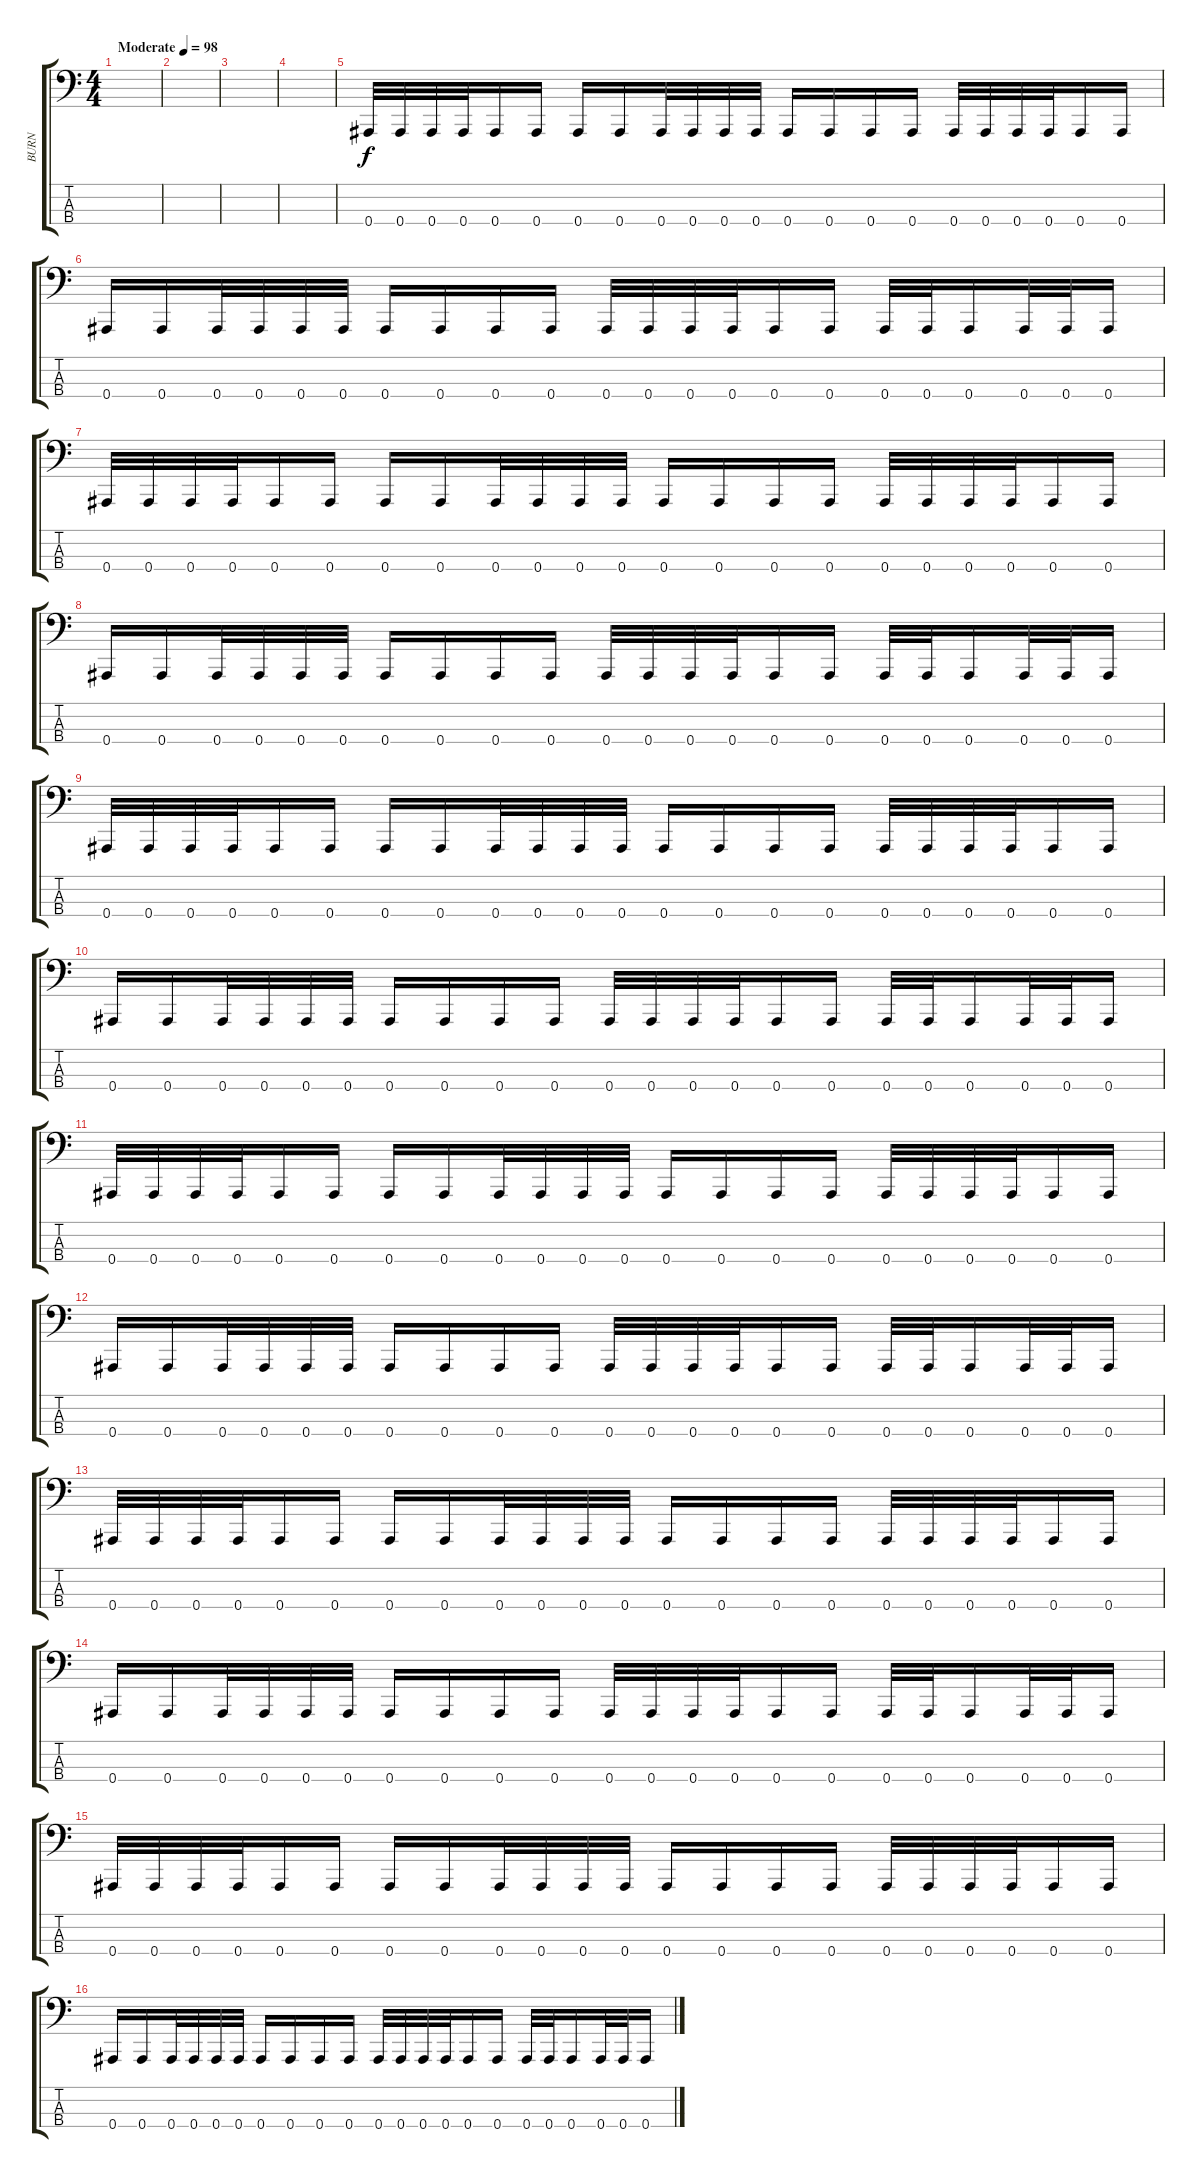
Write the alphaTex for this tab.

\track ("BURN" "BURN") {instrument slapbass2}
\staff {score tabs}
\tuning (Eb2 Bb1 F1 Bb0) {hide}
\ts (4 4)
\tempo (98 "Moderate")
\clef f4
\ks c
|
|
|
|
0.4.32 0.4.32 0.4.32 0.4.32 0.4.16 0.4.16 0.4.16 0.4.16 0.4.32 0.4.32 0.4.32 0.4.32 0.4.16 0.4.16 0.4.16 0.4.16 0.4.32 0.4.32 0.4.32 0.4.32 0.4.16 0.4.16 |
0.4.16 0.4.16 0.4.32 0.4.32 0.4.32 0.4.32 0.4.16 0.4.16 0.4.16 0.4.16 0.4.32 0.4.32 0.4.32 0.4.32 0.4.16 0.4.16 0.4.32 0.4.32 0.4.16 0.4.32 0.4.32 0.4.16 |
0.4.32 0.4.32 0.4.32 0.4.32 0.4.16 0.4.16 0.4.16 0.4.16 0.4.32 0.4.32 0.4.32 0.4.32 0.4.16 0.4.16 0.4.16 0.4.16 0.4.32 0.4.32 0.4.32 0.4.32 0.4.16 0.4.16 |
0.4.16 0.4.16 0.4.32 0.4.32 0.4.32 0.4.32 0.4.16 0.4.16 0.4.16 0.4.16 0.4.32 0.4.32 0.4.32 0.4.32 0.4.16 0.4.16 0.4.32 0.4.32 0.4.16 0.4.32 0.4.32 0.4.16 |
0.4.32 0.4.32 0.4.32 0.4.32 0.4.16 0.4.16 0.4.16 0.4.16 0.4.32 0.4.32 0.4.32 0.4.32 0.4.16 0.4.16 0.4.16 0.4.16 0.4.32 0.4.32 0.4.32 0.4.32 0.4.16 0.4.16 |
0.4.16 0.4.16 0.4.32 0.4.32 0.4.32 0.4.32 0.4.16 0.4.16 0.4.16 0.4.16 0.4.32 0.4.32 0.4.32 0.4.32 0.4.16 0.4.16 0.4.32 0.4.32 0.4.16 0.4.32 0.4.32 0.4.16 |
0.4.32 0.4.32 0.4.32 0.4.32 0.4.16 0.4.16 0.4.16 0.4.16 0.4.32 0.4.32 0.4.32 0.4.32 0.4.16 0.4.16 0.4.16 0.4.16 0.4.32 0.4.32 0.4.32 0.4.32 0.4.16 0.4.16 |
0.4.16 0.4.16 0.4.32 0.4.32 0.4.32 0.4.32 0.4.16 0.4.16 0.4.16 0.4.16 0.4.32 0.4.32 0.4.32 0.4.32 0.4.16 0.4.16 0.4.32 0.4.32 0.4.16 0.4.32 0.4.32 0.4.16 |
0.4.32 0.4.32 0.4.32 0.4.32 0.4.16 0.4.16 0.4.16 0.4.16 0.4.32 0.4.32 0.4.32 0.4.32 0.4.16 0.4.16 0.4.16 0.4.16 0.4.32 0.4.32 0.4.32 0.4.32 0.4.16 0.4.16 |
0.4.16 0.4.16 0.4.32 0.4.32 0.4.32 0.4.32 0.4.16 0.4.16 0.4.16 0.4.16 0.4.32 0.4.32 0.4.32 0.4.32 0.4.16 0.4.16 0.4.32 0.4.32 0.4.16 0.4.32 0.4.32 0.4.16 |
0.4.32 0.4.32 0.4.32 0.4.32 0.4.16 0.4.16 0.4.16 0.4.16 0.4.32 0.4.32 0.4.32 0.4.32 0.4.16 0.4.16 0.4.16 0.4.16 0.4.32 0.4.32 0.4.32 0.4.32 0.4.16 0.4.16 |
0.4.16 0.4.16 0.4.32 0.4.32 0.4.32 0.4.32 0.4.16 0.4.16 0.4.16 0.4.16 0.4.32 0.4.32 0.4.32 0.4.32 0.4.16 0.4.16 0.4.32 0.4.32 0.4.16 0.4.32 0.4.32 0.4.16
